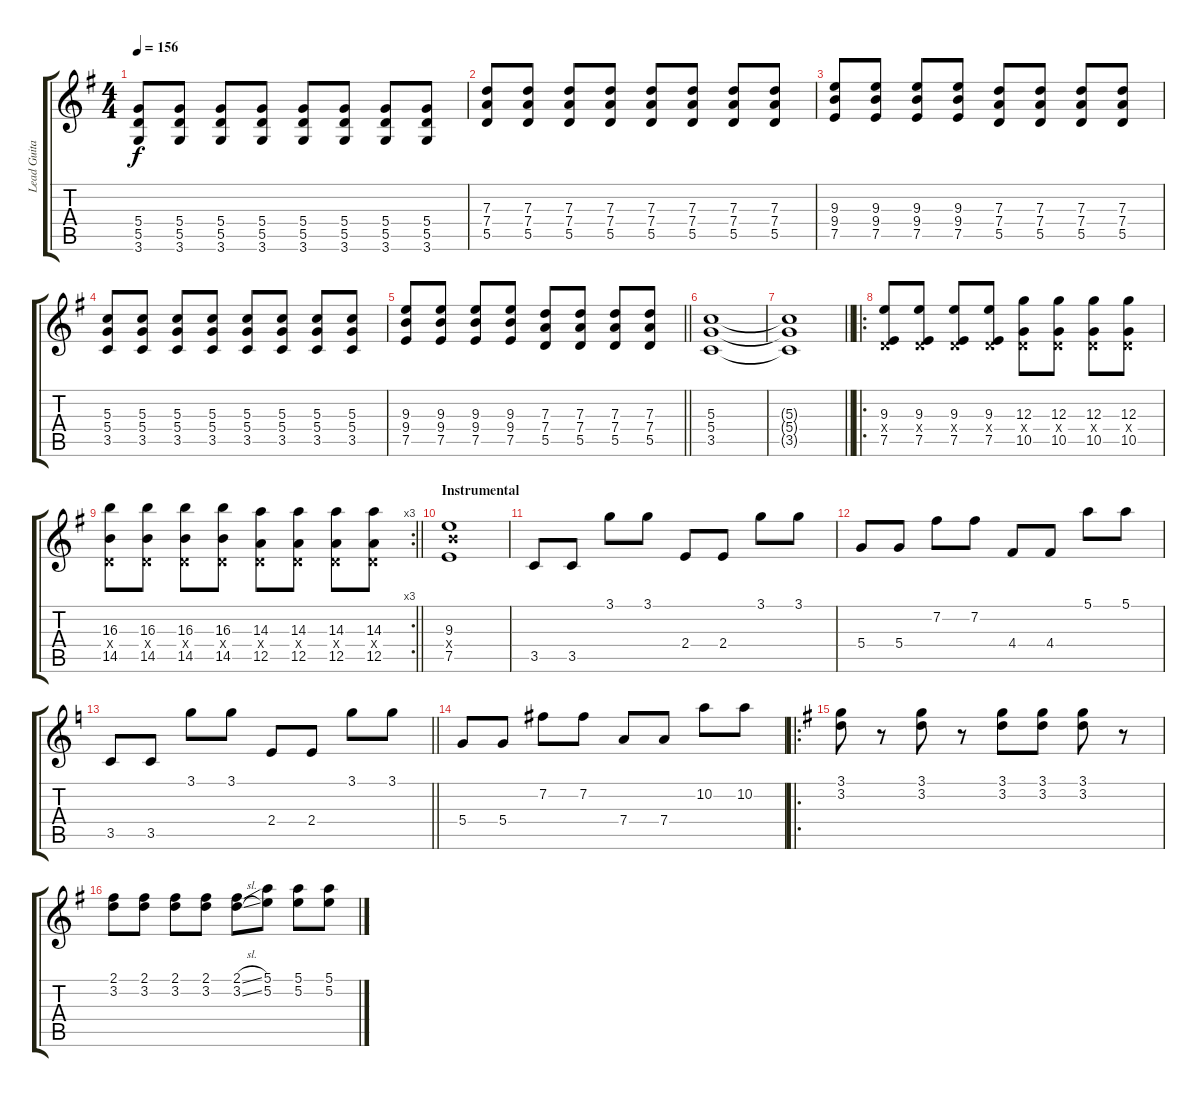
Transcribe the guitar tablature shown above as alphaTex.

\track ("Lead Guitar" "Lead Guita") {instrument distortionguitar}
\staff {score tabs}
\tuning (E4 B3 G3 D3 A2 E2) {hide}
\ts (4 4)
\tempo 156
\clef g2
\ks g
(5.4 5.5 3.6).8{dy f} (5.4 5.5 3.6).8 (5.4 5.5 3.6).8 (5.4 5.5 3.6).8 (5.4 5.5 3.6).8 (5.4 5.5 3.6).8 (5.4 5.5 3.6).8 (5.4 5.5 3.6).8 |
(7.3 7.4 5.5).8 (7.3 7.4 5.5).8 (7.3 7.4 5.5).8 (7.3 7.4 5.5).8 (7.3 7.4 5.5).8 (7.3 7.4 5.5).8 (7.3 7.4 5.5).8 (7.3 7.4 5.5).8 |
(9.3 9.4 7.5).8 (9.3 9.4 7.5).8 (9.3 9.4 7.5).8 (9.3 9.4 7.5).8 (7.3 7.4 5.5).8 (7.3 7.4 5.5).8 (7.3 7.4 5.5).8 (7.3 7.4 5.5).8 |
(5.3 5.4 3.5).8 (5.3 5.4 3.5).8 (5.3 5.4 3.5).8 (5.3 5.4 3.5).8 (5.3 5.4 3.5).8 (5.3 5.4 3.5).8 (5.3 5.4 3.5).8 (5.3 5.4 3.5).8 |
\barLineRight lightlight
(9.3 9.4 7.5).8 (9.3 9.4 7.5).8 (9.3 9.4 7.5).8 (9.3 9.4 7.5).8 (7.3 7.4 5.5).8 (7.3 7.4 5.5).8 (7.3 7.4 5.5).8 (7.3 7.4 5.5).8 |
(5.3 5.4 3.5).1 |
\barLineRight lightlight
(5.3{t} 5.4{t} 3.5{t}).1 |
\ro
(9.3 0.4{x} 7.5).8 (9.3 0.4{x} 7.5).8 (9.3 0.4{x} 7.5).8 (9.3 0.4{x} 7.5).8 (12.3 0.4{x} 10.5).8 (12.3 0.4{x} 10.5).8 (12.3 0.4{x} 10.5).8 (12.3 0.4{x} 10.5).8 |
\rc 3
\barLineRight lightlight
(16.3 0.4{x} 14.5).8 (16.3 0.4{x} 14.5).8 (16.3 0.4{x} 14.5).8 (16.3 0.4{x} 14.5).8 (14.3 0.4{x} 12.5).8 (14.3 0.4{x} 12.5).8 (14.3 0.4{x} 12.5).8 (14.3 0.4{x} 12.5).8 |
\section ("" "Instrumental")
(9.3 9.4{x} 7.5).1 |
3.5.8 3.5.8 3.1.8 3.1.8 2.4.8 2.4.8 3.1.8 3.1.8 |
5.4.8 5.4.8 7.2.8 7.2.8 4.4.8 4.4.8 5.1.8 5.1.8 |
\barLineRight lightlight
\ks c
3.5.8 3.5.8 3.1.8 3.1.8 2.4.8 2.4.8 3.1.8 3.1.8 |
5.4.8 5.4.8 7.2.8 7.2.8 7.4.8 7.4.8 10.2.8 10.2.8 |
\ro
\ks g
(3.1 3.2).8 r.8 (3.1 3.2).8 r.8 (3.1 3.2).8 (3.1 3.2).8 (3.1 3.2).8 r.8 |
(2.1 3.2).8 (2.1 3.2).8 (2.1 3.2).8 (2.1 3.2).8 (2.1{sl} 3.2{sl}).8 (5.1 5.2).8 (5.1 5.2).8 (5.1 5.2).8
